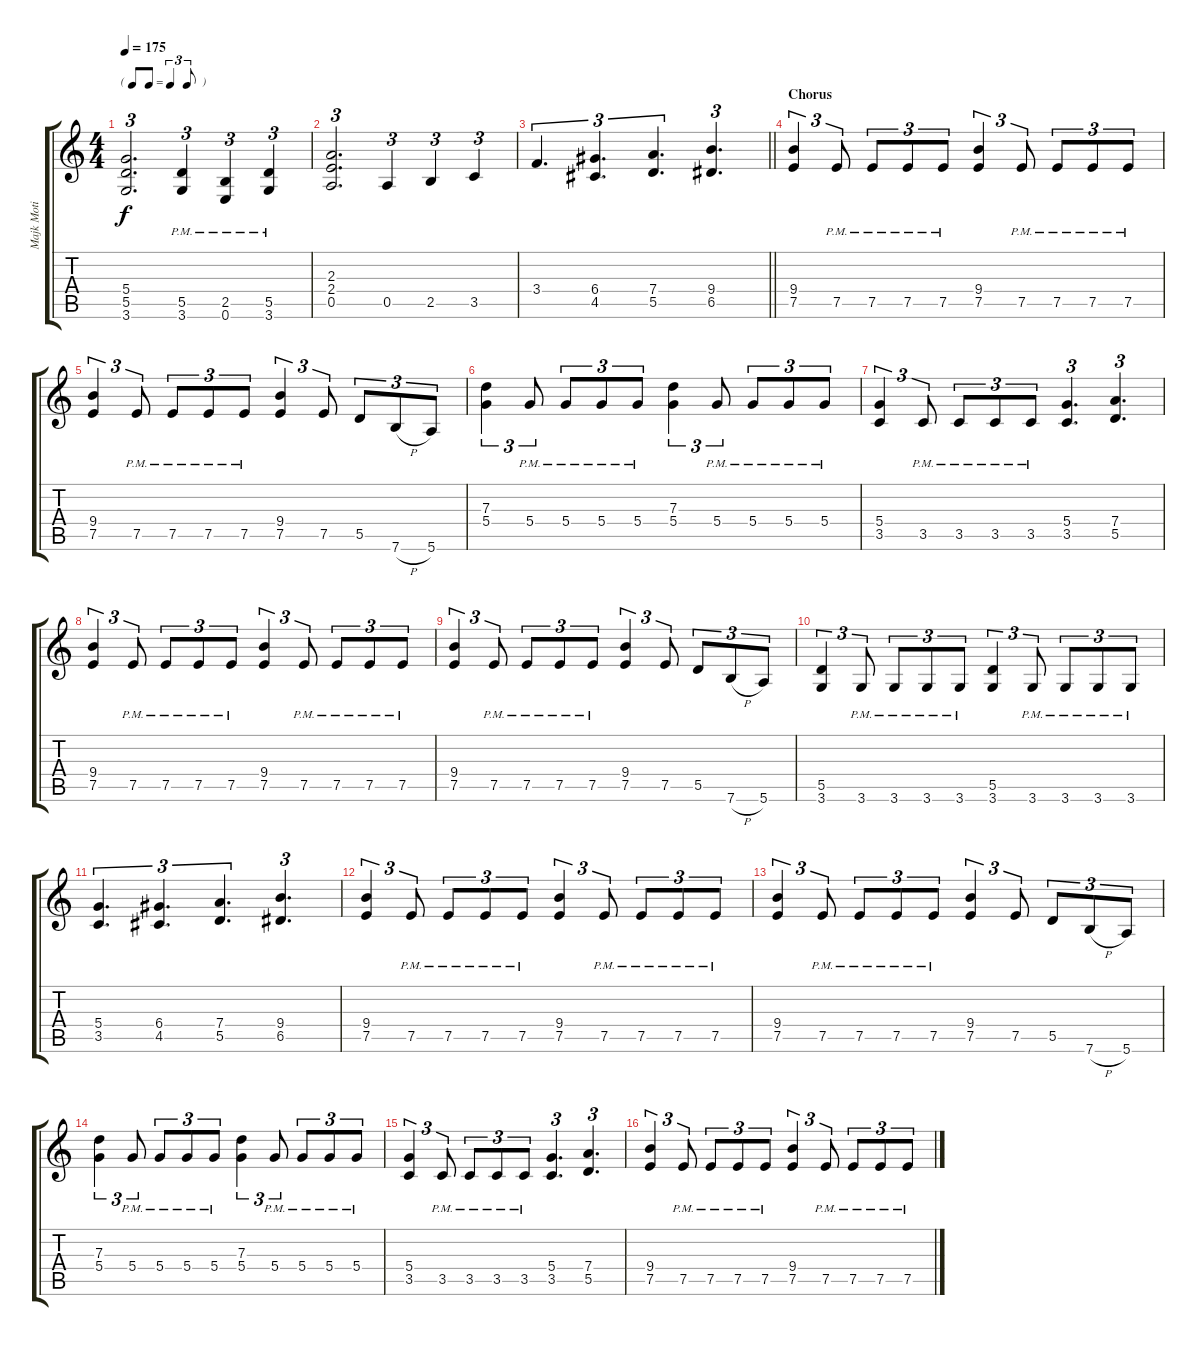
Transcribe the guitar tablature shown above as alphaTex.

\track ("Majk Moti" "Majk Moti") {instrument distortionguitar}
\staff {score tabs}
\tuning (E4 B3 G3 D3 A2 E2) {hide}
\ts (4 4)
\tf triplet8th
\tempo 175
\clef g2
\ks c
(5.4 5.5 3.6).2{d tu (3 2) dy f} (5.5{pm} 3.6{pm}).4{tu (3 2)} (2.5{pm} 0.6{pm}).4{tu (3 2)} (5.5{pm} 3.6{pm}).4{tu (3 2)} |
(2.3 2.4 0.5).2{d tu (3 2)} 0.5.4{tu (3 2)} 2.5.4{tu (3 2)} 3.5.4{tu (3 2)} |
\barLineRight lightlight
3.4.4{d tu (3 2)} (6.4 4.5).4{d tu (3 2)} (7.4 5.5).4{d tu (3 2)} (9.4 6.5).4{d tu (3 2)} |
\section ("" "Chorus")
(9.4 7.5).4{tu (3 2)} 7.5{pm}.8{tu (3 2)} 7.5{pm}.8{tu (3 2)} 7.5{pm}.8{tu (3 2)} 7.5{pm}.8{tu (3 2)} (9.4 7.5).4{tu (3 2)} 7.5{pm}.8{tu (3 2)} 7.5{pm}.8{tu (3 2)} 7.5{pm}.8{tu (3 2)} 7.5{pm}.8{tu (3 2)} |
(9.4 7.5).4{tu (3 2)} 7.5{pm}.8{tu (3 2)} 7.5{pm}.8{tu (3 2)} 7.5{pm}.8{tu (3 2)} 7.5{pm}.8{tu (3 2)} (9.4 7.5).4{tu (3 2)} 7.5.8{tu (3 2)} 5.5.8{tu (3 2)} 7.6{h}.8{tu (3 2)} 5.6.8{tu (3 2)} |
(7.3 5.4).4{tu (3 2)} 5.4{pm}.8{tu (3 2)} 5.4{pm}.8{tu (3 2)} 5.4{pm}.8{tu (3 2)} 5.4{pm}.8{tu (3 2)} (7.3 5.4).4{tu (3 2)} 5.4{pm}.8{tu (3 2)} 5.4{pm}.8{tu (3 2)} 5.4{pm}.8{tu (3 2)} 5.4{pm}.8{tu (3 2)} |
(5.4 3.5).4{tu (3 2)} 3.5{pm}.8{tu (3 2)} 3.5{pm}.8{tu (3 2)} 3.5{pm}.8{tu (3 2)} 3.5{pm}.8{tu (3 2)} (5.4 3.5).4{d tu (3 2)} (7.4 5.5).4{d tu (3 2)} |
(9.4 7.5).4{tu (3 2)} 7.5{pm}.8{tu (3 2)} 7.5{pm}.8{tu (3 2)} 7.5{pm}.8{tu (3 2)} 7.5{pm}.8{tu (3 2)} (9.4 7.5).4{tu (3 2)} 7.5{pm}.8{tu (3 2)} 7.5{pm}.8{tu (3 2)} 7.5{pm}.8{tu (3 2)} 7.5{pm}.8{tu (3 2)} |
(9.4 7.5).4{tu (3 2)} 7.5{pm}.8{tu (3 2)} 7.5{pm}.8{tu (3 2)} 7.5{pm}.8{tu (3 2)} 7.5{pm}.8{tu (3 2)} (9.4 7.5).4{tu (3 2)} 7.5.8{tu (3 2)} 5.5.8{tu (3 2)} 7.6{h}.8{tu (3 2)} 5.6.8{tu (3 2)} |
(5.5 3.6).4{tu (3 2)} 3.6{pm}.8{tu (3 2)} 3.6{pm}.8{tu (3 2)} 3.6{pm}.8{tu (3 2)} 3.6{pm}.8{tu (3 2)} (5.5 3.6).4{tu (3 2)} 3.6{pm}.8{tu (3 2)} 3.6{pm}.8{tu (3 2)} 3.6{pm}.8{tu (3 2)} 3.6{pm}.8{tu (3 2)} |
(5.4 3.5).4{d tu (3 2)} (6.4 4.5).4{d tu (3 2)} (7.4 5.5).4{d tu (3 2)} (9.4 6.5).4{d tu (3 2)} |
(9.4 7.5).4{tu (3 2)} 7.5{pm}.8{tu (3 2)} 7.5{pm}.8{tu (3 2)} 7.5{pm}.8{tu (3 2)} 7.5{pm}.8{tu (3 2)} (9.4 7.5).4{tu (3 2)} 7.5{pm}.8{tu (3 2)} 7.5{pm}.8{tu (3 2)} 7.5{pm}.8{tu (3 2)} 7.5{pm}.8{tu (3 2)} |
(9.4 7.5).4{tu (3 2)} 7.5{pm}.8{tu (3 2)} 7.5{pm}.8{tu (3 2)} 7.5{pm}.8{tu (3 2)} 7.5{pm}.8{tu (3 2)} (9.4 7.5).4{tu (3 2)} 7.5.8{tu (3 2)} 5.5.8{tu (3 2)} 7.6{h}.8{tu (3 2)} 5.6.8{tu (3 2)} |
(7.3 5.4).4{tu (3 2)} 5.4{pm}.8{tu (3 2)} 5.4{pm}.8{tu (3 2)} 5.4{pm}.8{tu (3 2)} 5.4{pm}.8{tu (3 2)} (7.3 5.4).4{tu (3 2)} 5.4{pm}.8{tu (3 2)} 5.4{pm}.8{tu (3 2)} 5.4{pm}.8{tu (3 2)} 5.4{pm}.8{tu (3 2)} |
(5.4 3.5).4{tu (3 2)} 3.5{pm}.8{tu (3 2)} 3.5{pm}.8{tu (3 2)} 3.5{pm}.8{tu (3 2)} 3.5{pm}.8{tu (3 2)} (5.4 3.5).4{d tu (3 2)} (7.4 5.5).4{d tu (3 2)} |
(9.4 7.5).4{tu (3 2)} 7.5{pm}.8{tu (3 2)} 7.5{pm}.8{tu (3 2)} 7.5{pm}.8{tu (3 2)} 7.5{pm}.8{tu (3 2)} (9.4 7.5).4{tu (3 2)} 7.5{pm}.8{tu (3 2)} 7.5{pm}.8{tu (3 2)} 7.5{pm}.8{tu (3 2)} 7.5{pm}.8{tu (3 2)}
